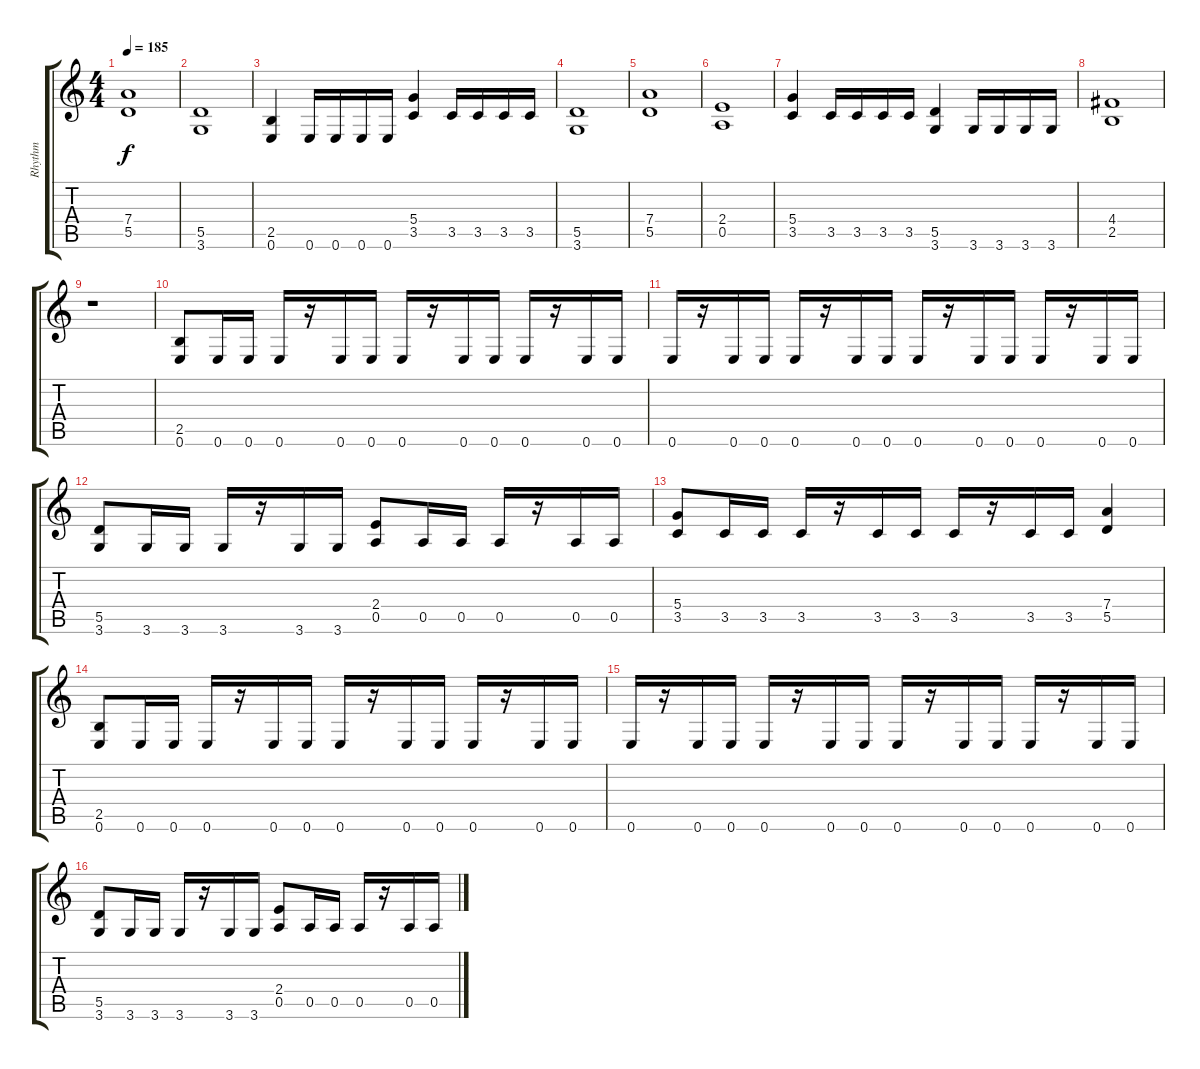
\track ("Rhythm" "Rhythm") {instrument distortionguitar}
\staff {score tabs}
\tuning (E4 B3 G3 D3 A2 E2) {hide}
\ts (4 4)
\tempo 185
\clef g2
\ks c
(7.4 5.5).1{dy f} |
(5.5 3.6).1 |
(2.5 0.6).4 0.6.16 0.6.16 0.6.16 0.6.16 (5.4 3.5).4 3.5.16 3.5.16 3.5.16 3.5.16 |
(5.5 3.6).1 |
(7.4 5.5).1 |
(2.4 0.5).1 |
(5.4 3.5).4 3.5.16 3.5.16 3.5.16 3.5.16 (5.5 3.6).4 3.6.16 3.6.16 3.6.16 3.6.16 |
(4.4 2.5).1 |
r.1 |
(2.5 0.6).8 0.6.16 0.6.16 0.6.16 r.16 0.6.16 0.6.16 0.6.16 r.16 0.6.16 0.6.16 0.6.16 r.16 0.6.16 0.6.16 |
0.6.16 r.16 0.6.16 0.6.16 0.6.16 r.16 0.6.16 0.6.16 0.6.16 r.16 0.6.16 0.6.16 0.6.16 r.16 0.6.16 0.6.16 |
(5.5 3.6).8 3.6.16 3.6.16 3.6.16 r.16 3.6.16 3.6.16 (2.4 0.5).8 0.5.16 0.5.16 0.5.16 r.16 0.5.16 0.5.16 |
(5.4 3.5).8 3.5.16 3.5.16 3.5.16 r.16 3.5.16 3.5.16 3.5.16 r.16 3.5.16 3.5.16 (7.4 5.5).4 |
(2.5 0.6).8 0.6.16 0.6.16 0.6.16 r.16 0.6.16 0.6.16 0.6.16 r.16 0.6.16 0.6.16 0.6.16 r.16 0.6.16 0.6.16 |
0.6.16 r.16 0.6.16 0.6.16 0.6.16 r.16 0.6.16 0.6.16 0.6.16 r.16 0.6.16 0.6.16 0.6.16 r.16 0.6.16 0.6.16 |
(5.5 3.6).8 3.6.16 3.6.16 3.6.16 r.16 3.6.16 3.6.16 (2.4 0.5).8 0.5.16 0.5.16 0.5.16 r.16 0.5.16 0.5.16
